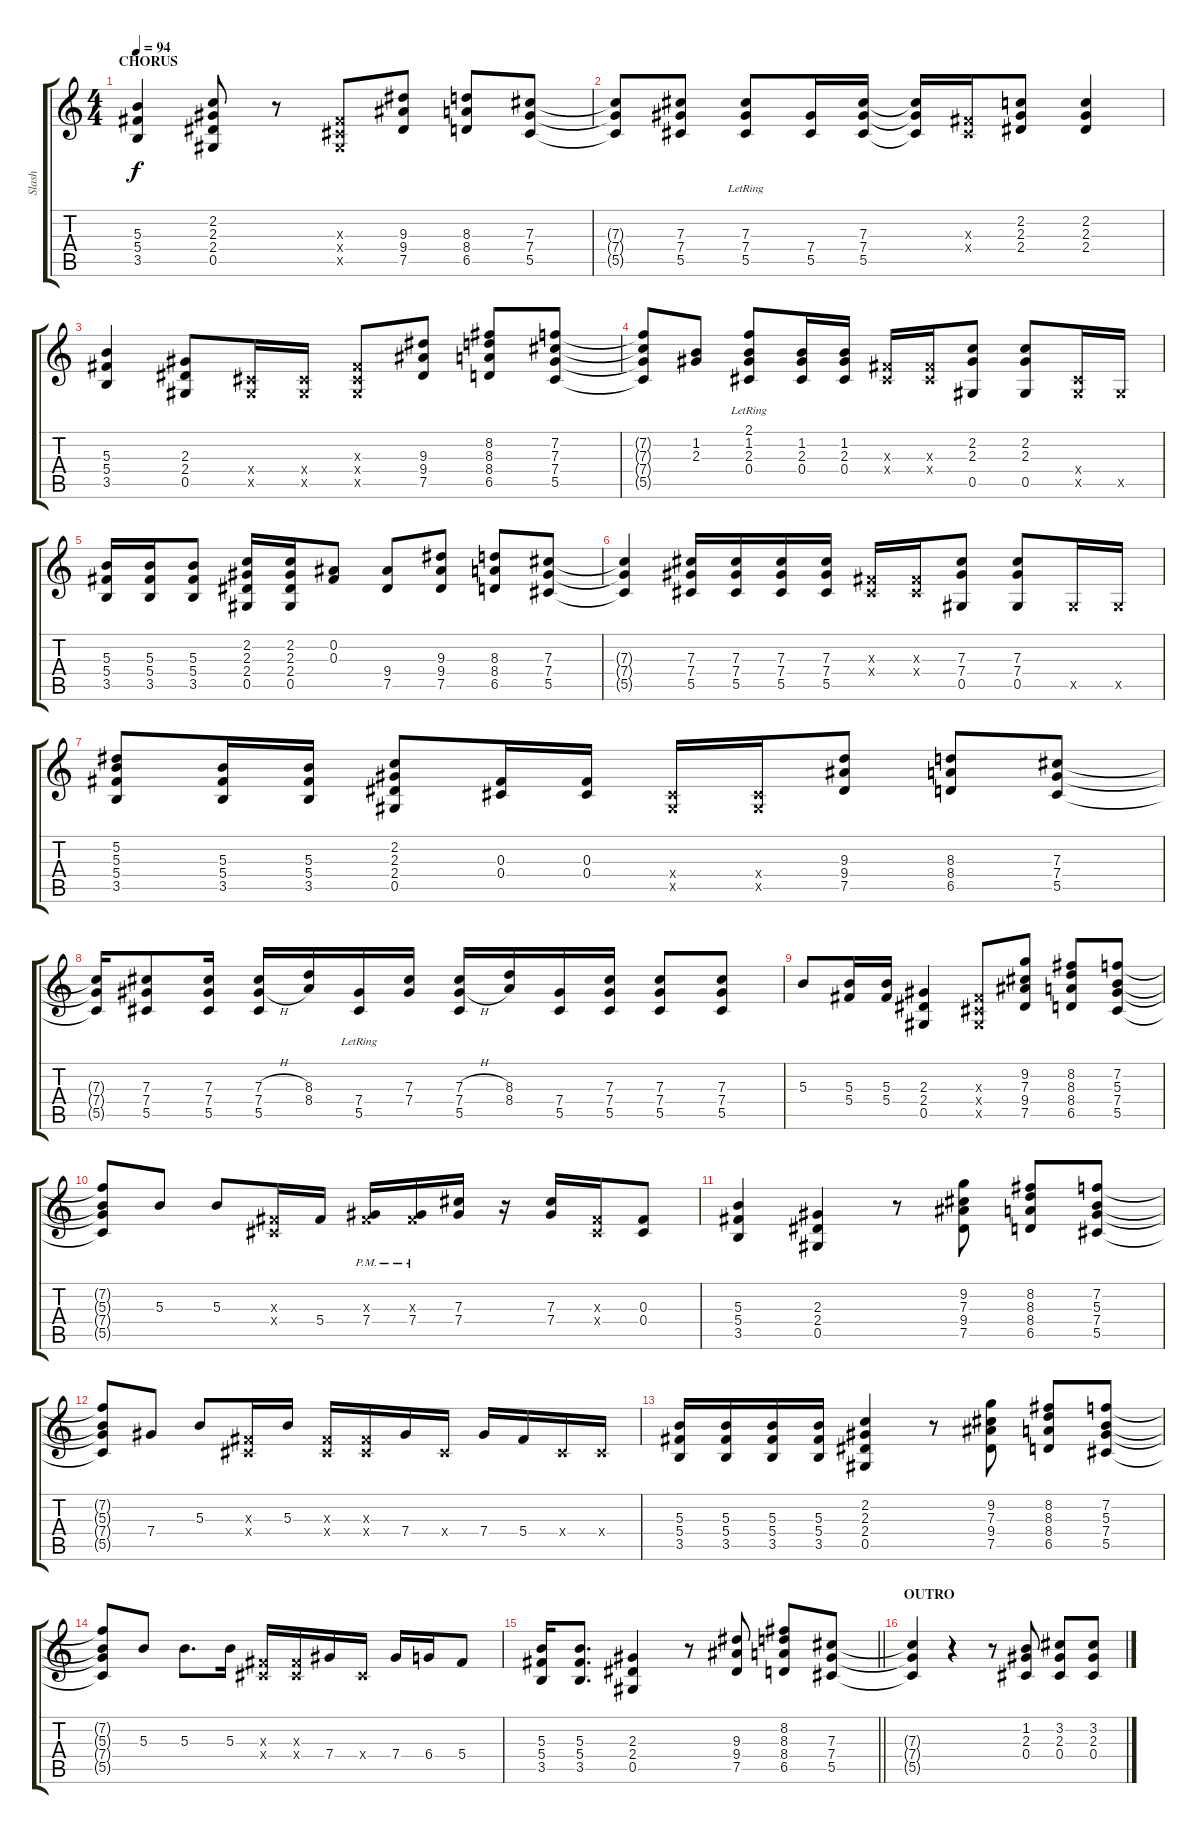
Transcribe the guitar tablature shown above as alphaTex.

\track ("Slash" "Slash") {instrument electricguitarclean}
\staff {score tabs}
\tuning (Eb4 Bb3 Gb3 Db3 Ab2 Eb2) {hide}
\ts (4 4)
\section ("" "CHORUS")
\tempo 94
\clef g2
\ks c
(5.3 5.4 3.5).4{dy f} (2.2 2.3 2.4 0.5).8 r.8 (0.3{x} 0.4{x} 0.5{x}).8 (9.3 9.4 7.5).8 (8.3 8.4 6.5).8 (7.3 7.4 5.5).8 |
(7.3{t} 7.4{t} 5.5{t}).8 (7.3 7.4 5.5).8 (7.3{lr} 7.4 5.5).8 (7.4 5.5).16 (7.3 7.4 5.5).16 (7.3{t} 7.4{t} 5.5{t}).16 (0.3{x} 0.4{x}).16 (2.2 2.3 2.4).8 (2.2 2.3 2.4).4 |
(5.3 5.4 3.5).4 (2.3 2.4 0.5).8 (0.4{x} 0.5{x}).16 (0.4{x} 0.5{x}).16 (0.3{x} 0.4{x} 0.5{x}).8 (9.3 9.4 7.5).8 (8.2 8.3 8.4 6.5).8 (7.2 7.3 7.4 5.5).8 |
(7.2{t} 7.3{t} 7.4{t} 5.5{t}).8 (1.2 2.3).8 (2.1{lr} 1.2 2.3 0.4).8 (1.2 2.3 0.4).16 (1.2 2.3 0.4).16 (0.3{x} 0.4{x}).16 (0.3{x} 0.4{x}).16 (2.2 2.3 0.5).8 (2.2 2.3 0.5).8 (0.4{x} 0.5{x}).16 0.5{x}.16 |
(5.3 5.4 3.5).16 (5.3 5.4 3.5).16 (5.3 5.4 3.5).8 (2.2 2.3 2.4 0.5).16 (2.2 2.3 2.4 0.5).16 (0.2 0.3).8 (9.4 7.5).8 (9.3 9.4 7.5).8 (8.3 8.4 6.5).8 (7.3 7.4 5.5).8 |
(7.3{t} 7.4{t} 5.5{t}).4 (7.3 7.4 5.5).16 (7.3 7.4 5.5).16 (7.3 7.4 5.5).16 (7.3 7.4 5.5).16 (0.3{x} 0.4{x}).16 (0.3{x} 0.4{x}).16 (7.3 7.4 0.5).8 (7.3 7.4 0.5).8 0.5{x}.16 0.5{x}.16 |
(5.2 5.3 5.4 3.5).8 (5.3 5.4 3.5).16 (5.3 5.4 3.5).16 (2.2 2.3 2.4 0.5).8 (0.3 0.4).16 (0.3 0.4).16 (0.4{x} 0.5{x}).16 (0.4{x} 0.5{x}).16 (9.3 9.4 7.5).8 (8.3 8.4 6.5).8 (7.3 7.4 5.5).8 |
(7.3{t} 7.4{t} 5.5{t}).16 (7.3 7.4 5.5).8 (7.3 7.4 5.5).16 (7.3{h} 7.4{h} 5.5).16 (8.3 8.4).16 (7.4 5.5{lr}).16 (7.3 7.4).16 (7.3{h} 7.4{h} 5.5).16 (8.3 8.4).16 (7.4 5.5).16 (7.3 7.4 5.5).16 (7.3 7.4 5.5).8 (7.3 7.4 5.5).8 |
5.3.8 (5.3 5.4).16 (5.3 5.4).16 (2.3 2.4 0.5).4 (0.3{x} 0.4{x} 0.5{x}).8 (9.2 7.3 9.4 7.5).8 (8.2 8.3 8.4 6.5).8 (7.2 5.3 7.4 5.5).8 |
(7.2{t} 5.3{t} 7.4{t} 5.5{t}).8 5.3.8 5.3.8 (0.3{x} 0.4{x}).16 5.4.16 (0.3{x} 7.4{pm}).16 (0.3{x} 7.4{pm}).16 (7.3 7.4).16 r.16 (7.3 7.4).16 (0.3{x} 0.4{x}).16 (0.3 0.4).8 |
(5.3 5.4 3.5).4 (2.3 2.4 0.5).4 r.8 (9.2 7.3 9.4 7.5).8 (8.2 8.3 8.4 6.5).8 (7.2 5.3 7.4 5.5).8 |
(7.2{t} 5.3{t} 7.4{t} 5.5{t}).8 7.4.8 5.3.8 (0.3{x} 0.4{x}).16 5.3.16 (0.3{x} 0.4{x}).16 (0.3{x} 0.4{x}).16 7.4.16 0.4{x}.16 7.4.16 5.4.16 0.4{x}.16 0.4{x}.16 |
(5.3 5.4 3.5).16 (5.3 5.4 3.5).16 (5.3 5.4 3.5).16 (5.3 5.4 3.5).16 (2.2 2.3 2.4 0.5).4 r.8 (9.2 7.3 9.4 7.5).8 (8.2 8.3 8.4 6.5).8 (7.2 5.3 7.4 5.5).8 |
(7.2{t} 5.3{t} 7.4{t} 5.5{t}).8 5.3.8 5.3.8{d} 5.3.16 (0.3{x} 0.4{x}).16 (0.3{x} 0.4{x}).16 7.4.16 0.4{x}.16 7.4.16 6.4.16 5.4.8 |
\barLineRight lightlight
(5.3 5.4 3.5).16 (5.3 5.4 3.5).8{d} (2.3 2.4 0.5).4 r.8 (9.3 9.4 7.5).8 (8.2 8.3 8.4 6.5).8 (7.3 7.4 5.5).8 |
\section ("" "OUTRO")
(7.3{t} 7.4{t} 5.5{t}).4 r.4 r.8 (1.2 2.3 0.4).8 (3.2 2.3 0.4).8 (3.2 2.3 0.4).8
